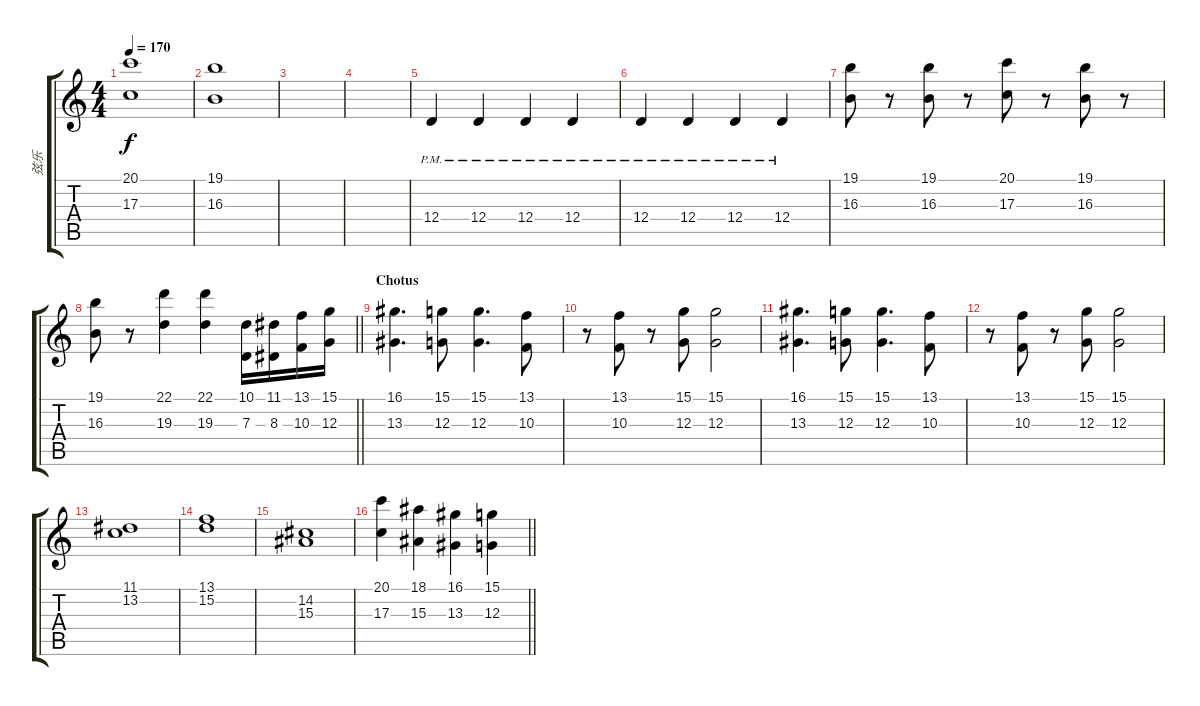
\track ("弦乐" "弦乐") {instrument stringensemble1}
\staff {score tabs}
\tuning (E4 B3 G3 D3 A2 E2) {hide}
\ts (4 4)
\tempo 170
\clef g2
\ks c
(20.1 17.3).1{dy f} |
(19.1 16.3).1 |
|
|
12.4{pm}.4 12.4{pm}.4 12.4{pm}.4 12.4{pm}.4 |
12.4{pm}.4 12.4{pm}.4 12.4{pm}.4 12.4{pm}.4 |
(19.1 16.3).8 r.8 (19.1 16.3).8 r.8 (20.1 17.3).8 r.8 (19.1 16.3).8 r.8 |
\barLineRight lightlight
(19.1 16.3).8 r.8 (22.1 19.3).4 (22.1 19.3).4 (10.1 7.3).16 (11.1 8.3).16 (13.1 10.3).16 (15.1 12.3).16 |
\section ("" "Chotus")
(16.1 13.3).4{d} (15.1 12.3).8 (15.1 12.3).4{d} (13.1 10.3).8 |
r.8 (13.1 10.3).8 r.8 (15.1 12.3).8 (15.1 12.3).2 |
(16.1 13.3).4{d} (15.1 12.3).8 (15.1 12.3).4{d} (13.1 10.3).8 |
r.8 (13.1 10.3).8 r.8 (15.1 12.3).8 (15.1 12.3).2 |
(11.1 13.2).1 |
(13.1 15.2).1 |
(14.2 15.3).1 |
\barLineRight lightlight
(20.1 17.3).4 (18.1 15.3).4 (16.1 13.3).4 (15.1 12.3).4
